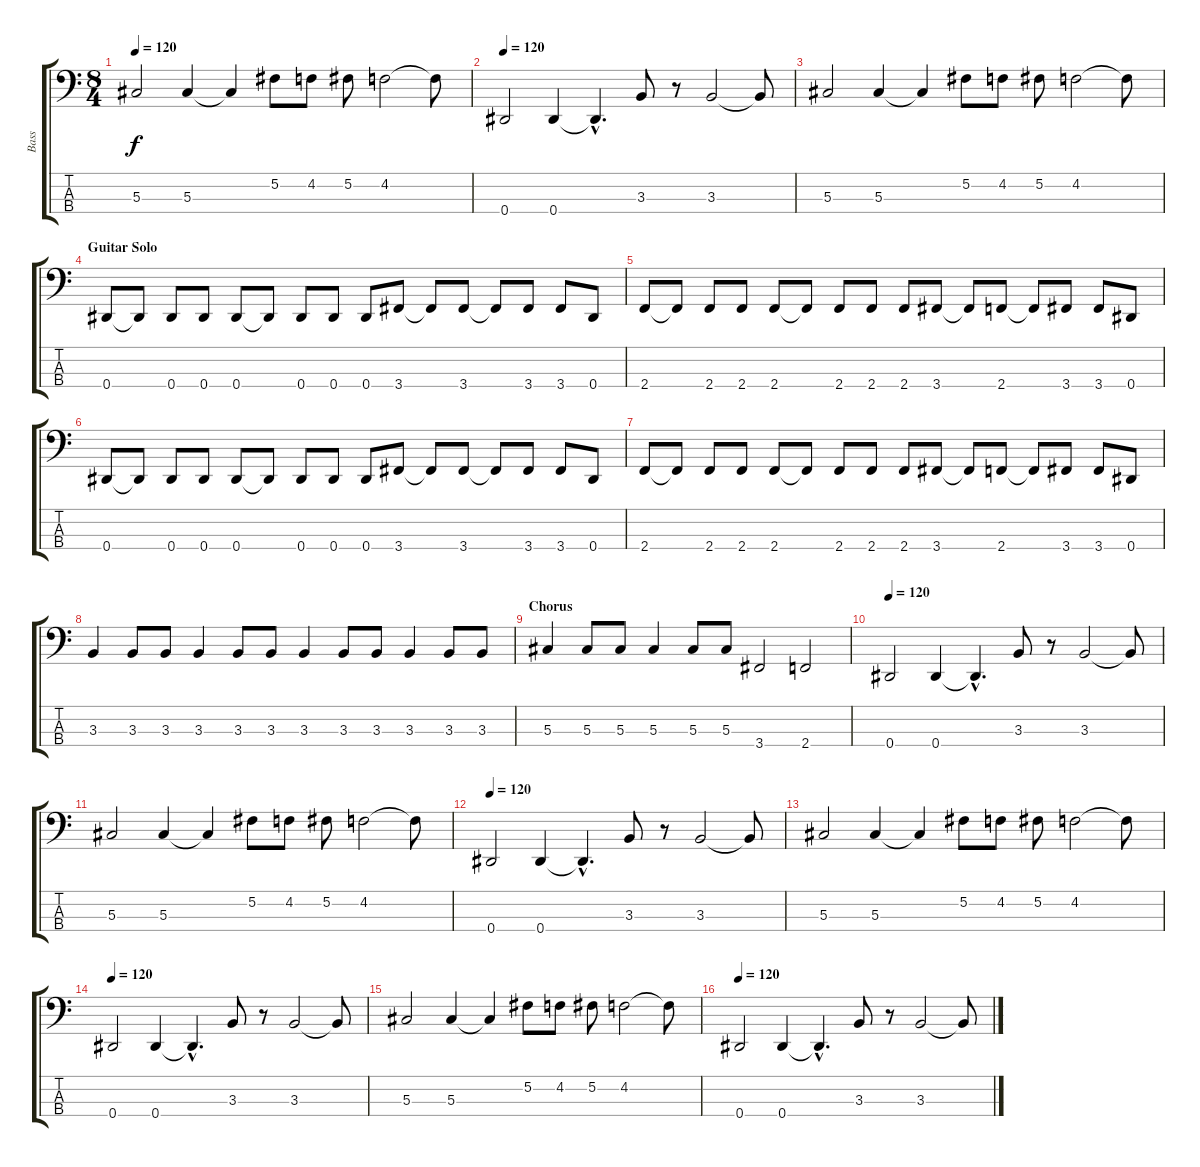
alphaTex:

\track ("Bass" "Bass") {instrument electricbassfinger}
\staff {score tabs}
\tuning (Gb2 Db2 Ab1 Eb1) {hide}
\ts (8 4)
\tempo 120
\clef f4
\ks c
5.3.2{dy f instrument electricbassfinger} 5.3.4 5.3{t}.4 5.2.8 4.2.8 5.2.8 4.2.2 4.2{t}.8 |
\tempo 120
0.4.2{instrument electricbassfinger} 0.4.4 0.4{hac t}.4{d} 3.3.8 r.8 3.3.2 3.3{t}.8 |
5.3.2{instrument electricbassfinger} 5.3.4 5.3{t}.4 5.2.8 4.2.8 5.2.8 4.2.2 4.2{t}.8 |
\section ("" "Guitar Solo")
0.4.8 0.4{t}.8 0.4.8 0.4.8 0.4.8 0.4{t}.8 0.4.8 0.4.8 0.4.8 3.4.8 3.4{t}.8 3.4.8 3.4{t}.8 3.4.8 3.4.8 0.4.8 |
2.4.8 2.4{t}.8 2.4.8 2.4.8 2.4.8 2.4{t}.8 2.4.8 2.4.8 2.4.8 3.4.8 3.4{t}.8 2.4.8 2.4{t}.8 3.4.8 3.4.8 0.4.8 |
0.4.8 0.4{t}.8 0.4.8 0.4.8 0.4.8 0.4{t}.8 0.4.8 0.4.8 0.4.8 3.4.8 3.4{t}.8 3.4.8 3.4{t}.8 3.4.8 3.4.8 0.4.8 |
2.4.8 2.4{t}.8 2.4.8 2.4.8 2.4.8 2.4{t}.8 2.4.8 2.4.8 2.4.8 3.4.8 3.4{t}.8 2.4.8 2.4{t}.8 3.4.8 3.4.8 0.4.8 |
3.3.4 3.3.8 3.3.8 3.3.4 3.3.8 3.3.8 3.3.4 3.3.8 3.3.8 3.3.4 3.3.8 3.3.8 |
\section ("" "Chorus")
5.3.4 5.3.8 5.3.8 5.3.4 5.3.8 5.3.8 3.4.2 2.4.2 |
\tempo 120
0.4.2{instrument electricbassfinger} 0.4.4 0.4{hac t}.4{d} 3.3.8 r.8 3.3.2 3.3{t}.8 |
5.3.2{instrument electricbassfinger} 5.3.4 5.3{t}.4 5.2.8 4.2.8 5.2.8 4.2.2 4.2{t}.8 |
\tempo 120
0.4.2{instrument electricbassfinger} 0.4.4 0.4{hac t}.4{d} 3.3.8 r.8 3.3.2 3.3{t}.8 |
5.3.2{instrument electricbassfinger} 5.3.4 5.3{t}.4 5.2.8 4.2.8 5.2.8 4.2.2 4.2{t}.8 |
\tempo 120
0.4.2{instrument electricbassfinger} 0.4.4 0.4{hac t}.4{d} 3.3.8 r.8 3.3.2 3.3{t}.8 |
5.3.2{instrument electricbassfinger} 5.3.4 5.3{t}.4 5.2.8 4.2.8 5.2.8 4.2.2 4.2{t}.8 |
\tempo 120
0.4.2{instrument electricbassfinger} 0.4.4 0.4{hac t}.4{d} 3.3.8 r.8 3.3.2 3.3{t}.8
